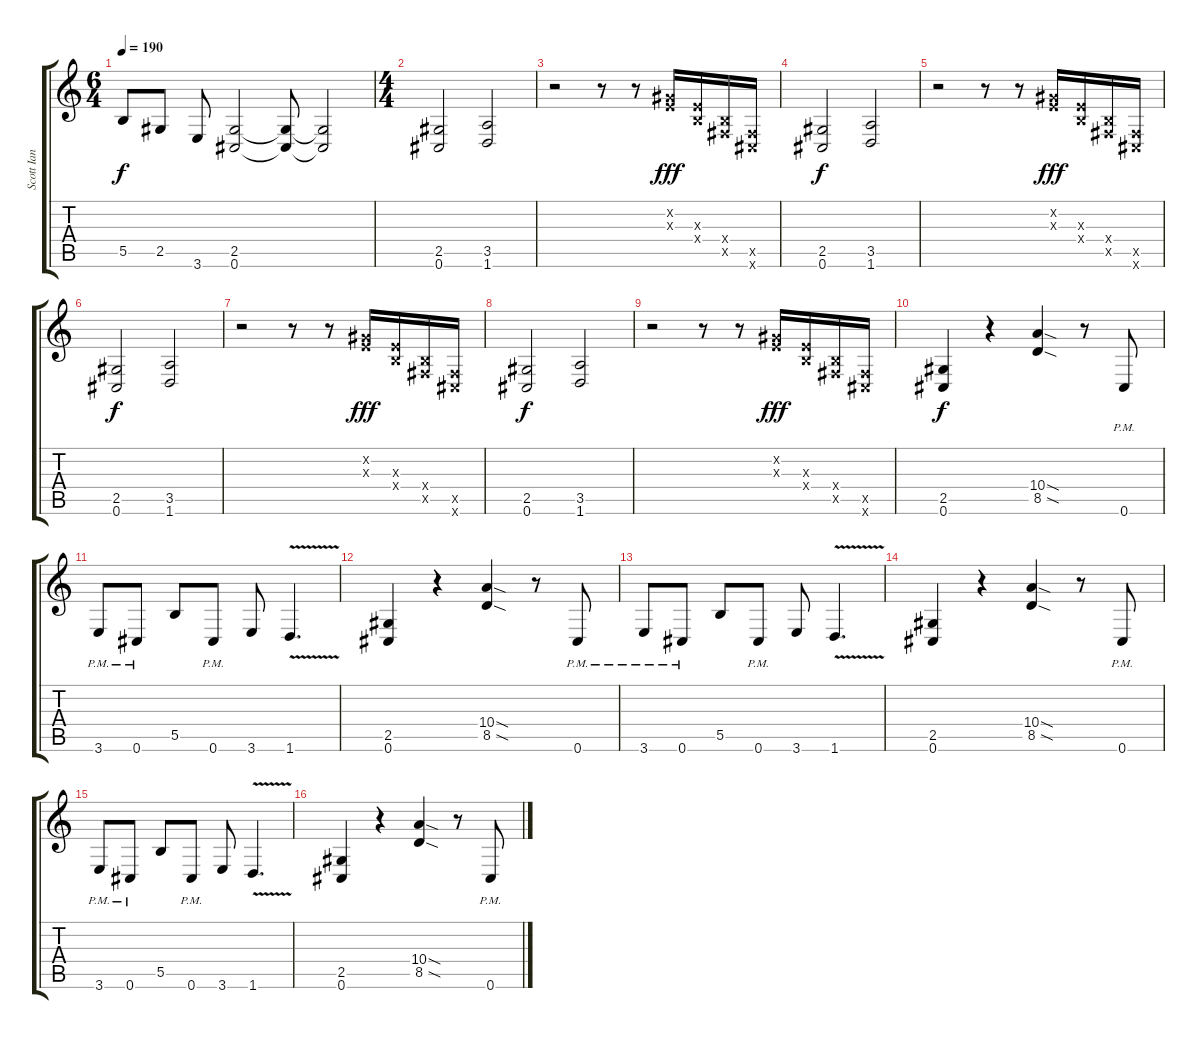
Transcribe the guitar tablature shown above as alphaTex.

\track ("Scott Ian" "Scott Ian") {instrument distortionguitar}
\staff {score tabs}
\tuning (Db4 Ab3 E3 B2 Gb2 Db2) {hide}
\ts (6 4)
\tempo 190
\clef g2
\ks c
5.5.8{dy f} 2.5.8 3.6.8 (2.5 0.6).2 (2.5{t} 0.6{t}).8 (2.5{t} 0.6{t}).2 |
\ts (4 4)
(2.5 0.6).2 (3.5 1.6).2 |
r.2 r.8 r.8 (0.2{x} 0.3{x}).16{dy fff} (0.3{x} 0.4{x}).16 (0.4{x} 0.5{x}).16 (0.5{x} 0.6{x}).16 |
(2.5 0.6).2{dy f} (3.5 1.6).2 |
r.2 r.8 r.8 (0.2{x} 0.3{x}).16{dy fff} (0.3{x} 0.4{x}).16 (0.4{x} 0.5{x}).16 (0.5{x} 0.6{x}).16 |
(2.5 0.6).2{dy f} (3.5 1.6).2 |
r.2 r.8 r.8 (0.2{x} 0.3{x}).16{dy fff} (0.3{x} 0.4{x}).16 (0.4{x} 0.5{x}).16 (0.5{x} 0.6{x}).16 |
(2.5 0.6).2{dy f} (3.5 1.6).2 |
r.2 r.8 r.8 (0.2{x} 0.3{x}).16{dy fff} (0.3{x} 0.4{x}).16 (0.4{x} 0.5{x}).16 (0.5{x} 0.6{x}).16 |
(2.5 0.6).4{dy f} r.4 (10.4{sod} 8.5{sod}).4 r.8 0.6{pm}.8 |
3.6{pm}.8 0.6{pm}.8 5.5.8 0.6{pm}.8 3.6.8 1.6{v}.4{d} |
(2.5 0.6).4 r.4 (10.4{sod} 8.5{sod}).4 r.8 0.6{pm}.8 |
3.6{pm}.8 0.6{pm}.8 5.5.8 0.6{pm}.8 3.6.8 1.6{v}.4{d} |
(2.5 0.6).4 r.4 (10.4{sod} 8.5{sod}).4 r.8 0.6{pm}.8 |
3.6{pm}.8 0.6{pm}.8 5.5.8 0.6{pm}.8 3.6.8 1.6{v}.4{d} |
(2.5 0.6).4 r.4 (10.4{sod} 8.5{sod}).4 r.8 0.6{pm}.8
